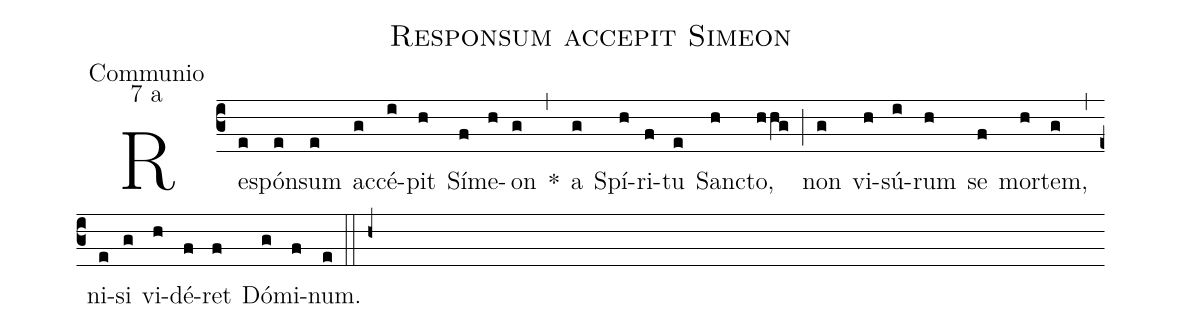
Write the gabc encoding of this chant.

name: Responsum accepit Simeon;
office-part: Communio;
mode: 7;
mode-differentia: a;
%%
(c3)

Re(e)spón(e)sum(e) ac(g)cé(i)pit(h) Sí(f)me(h)on(g) *(,) a(g) Spí(h)ri(f)tu(e) San(h)cto,(hhg) (;) non(g) vi(h)sú(i)rum(h) se(f) mor(h)tem,(g) (,) ni(e)si(g) vi(h)dé(f)ret(f) Dó(g)mi(f)num.(e)

(::)

(h+)
